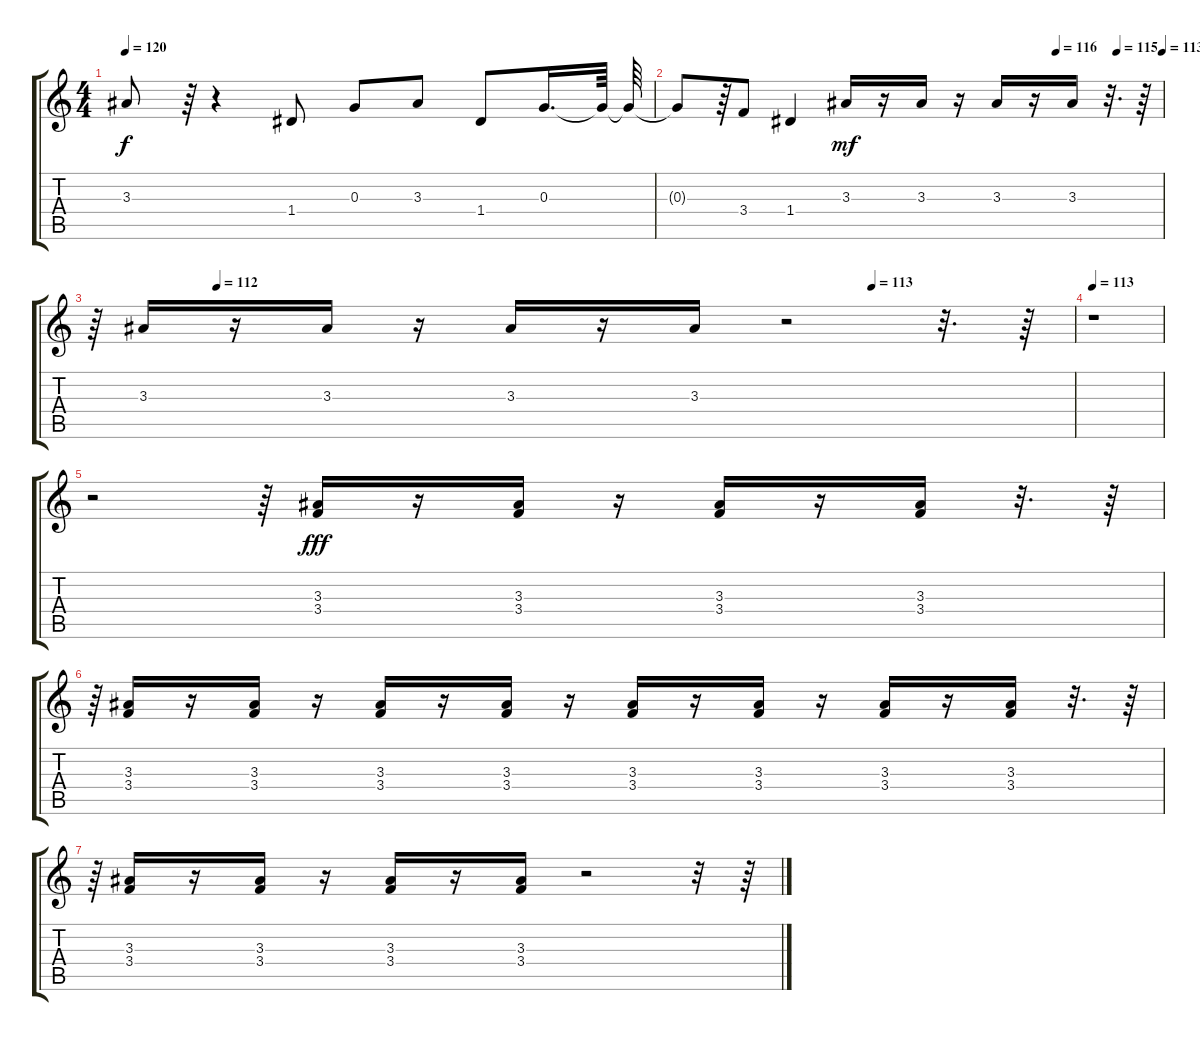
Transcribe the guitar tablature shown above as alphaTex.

\track "" {instrument acousticguitarsteel}
\staff {score tabs}
\tuning (E4 B3 G3 D3 A2 E2) {hide}
\ts (4 4)
\tempo 120
\clef g2
\ks c
3.3{t}.8{dy f} r.64 r.4 1.4.8 0.3.8 3.3.8 1.4.8 0.3.16{d} 0.3{t}.64 0.3{t}.64 |
\tempo (116 0.78125)
\tempo (115 0.90625)
\tempo (113 1)
0.3{t}.8 r.64 3.4.8 1.4.4 3.3.16{dy mf} r.16 3.3.16 r.16 3.3.16 r.16 3.3.16 r.32{d} r.64 |
\tempo (112 0.125)
\tempo (113 0.79375)
r.64 3.3.16 r.16 3.3.16 r.16 3.3.16 r.16 3.3.16 r.2 r.32{d} r.64 |
\tempo 113
r.1 |
r.2 r.64 (3.3 3.4).16{dy fff} r.16 (3.3 3.4).16 r.16 (3.3 3.4).16 r.16 (3.3 3.4).16 r.32{d} r.64 |
r.64 (3.3 3.4).16 r.16 (3.3 3.4).16 r.16 (3.3 3.4).16 r.16 (3.3 3.4).16 r.16 (3.3 3.4).16 r.16 (3.3 3.4).16 r.16 (3.3 3.4).16 r.16 (3.3 3.4).16 r.32{d} r.64 |
r.64 (3.3 3.4).16 r.16 (3.3 3.4).16 r.16 (3.3 3.4).16 r.16 (3.3 3.4).16 r.2 r.32 r.64
